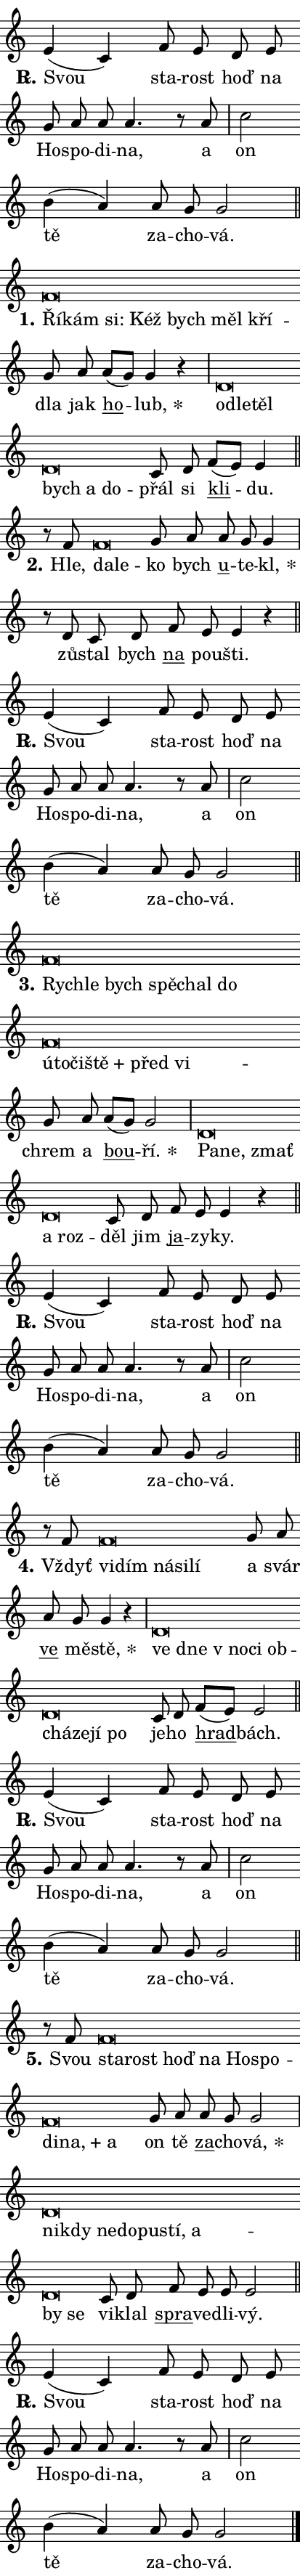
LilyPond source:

\version "2.22.1"
\header { tagline = "" }
\paper {
  indent = 0\cm
  top-margin = 0\cm
  right-margin = 0\cm
  bottom-margin = 0\cm
  left-margin = 0\cm
  paper-width = 7\cm
  page-breaking = #ly:one-page-breaking
  system-system-spacing.basic-distance = #11
  score-system-spacing.basic-distance = #11
  ragged-last = ##f
}


%% Author: Thomas Morley
%% https://lists.gnu.org/archive/html/lilypond-user/2020-05/msg00002.html
#(define (line-position grob)
"Returns position of @var[grob} in current system:
   @code{'start}, if at first time-step
   @code{'end}, if at last time-step
   @code{'middle} otherwise
"
  (let* ((col (ly:item-get-column grob))
         (ln (ly:grob-object col 'left-neighbor))
         (rn (ly:grob-object col 'right-neighbor))
         (col-to-check-left (if (ly:grob? ln) ln col))
         (col-to-check-right (if (ly:grob? rn) rn col))
         (break-dir-left
           (and
             (ly:grob-property col-to-check-left 'non-musical #f)
             (ly:item-break-dir col-to-check-left)))
         (break-dir-right
           (and
             (ly:grob-property col-to-check-right 'non-musical #f)
             (ly:item-break-dir col-to-check-right))))
        (cond ((eqv? 1 break-dir-left) 'start)
              ((eqv? -1 break-dir-right) 'end)
              (else 'middle))))

#(define (tranparent-at-line-position vctor)
  (lambda (grob)
  "Relying on @code{line-position} select the relevant enry from @var{vctor}.
Used to determine transparency,"
    (case (line-position grob)
      ((end) (not (vector-ref vctor 0)))
      ((middle) (not (vector-ref vctor 1)))
      ((start) (not (vector-ref vctor 2))))))

noteHeadBreakVisibility =
#(define-music-function (break-visibility)(vector?)
"Makes @code{NoteHead}s transparent relying on @var{break-visibility}"
#{
  \override NoteHead.transparent =
    #(tranparent-at-line-position break-visibility)
#})

#(define delete-ledgers-for-transparent-note-heads
  (lambda (grob)
    "Reads whether a @code{NoteHead} is transparent.
If so this @code{NoteHead} is removed from @code{'note-heads} from
@var{grob}, which is supposed to be @code{LedgerLineSpanner}.
As a result ledgers are not printed for this @code{NoteHead}"
    (let* ((nhds-array (ly:grob-object grob 'note-heads))
           (nhds-list
             (if (ly:grob-array? nhds-array)
                 (ly:grob-array->list nhds-array)
                 '()))
           ;; Relies on the transparent-property being done before
           ;; Staff.LedgerLineSpanner.after-line-breaking is executed.
           ;; This is fragile ...
           (to-keep
             (remove
               (lambda (nhd)
                 (ly:grob-property nhd 'transparent #f))
               nhds-list)))
      ;; TODO find a better method to iterate over grob-arrays, similiar
      ;; to filter/remove etc for lists
      ;; For now rebuilt from scratch
      (set! (ly:grob-object grob 'note-heads)  '())
      (for-each
        (lambda (nhd)
          (ly:pointer-group-interface::add-grob grob 'note-heads nhd))
        to-keep))))

hideNotes = {
  \noteHeadBreakVisibility #begin-of-line-visible
}
unHideNotes = {
  \noteHeadBreakVisibility #all-visible
}

% work-around for resetting accidentals
% https://lilypond.org/doc/v2.23/Documentation/notation/displaying-rhythms#unmetered-music
cadenzaMeasure = {
  \cadenzaOff
  \partial 1024 s1024
  \cadenzaOn
}

#(define-markup-command (accent layout props text) (markup?)
  "Underline accented syllable"
  (interpret-markup layout props
    #{\markup \override #'(offset . 4.3) \underline { #text }#}))

responsum = \markup \concat {
  "R" \hspace #-1.05 \path #0.1 #'((moveto 0 0.07) (lineto 0.9 0.8)) \hspace #0.05 "."
}

\layout {
    \context {
        \Staff
        \remove "Time_signature_engraver"
        \override LedgerLineSpanner.after-line-breaking = #delete-ledgers-for-transparent-note-heads
    }
    \context {
        \Voice {
            \override NoteHead.output-attributes = #'((class . "notehead"))
            \override Hairpin.height = #0.55
        }
    }
    \context {
        \Lyrics {
            \override StanzaNumber.output-attributes = #'((class . "stanzanumber"))
            \override LyricSpace.minimum-distance = #0.9
            \override LyricText.font-name = #"TeX Gyre Schola"
            \override LyricText.font-size = 1
            \override StanzaNumber.font-name = #"TeX Gyre Schola Bold"
            \override StanzaNumber.font-size = 1
        }
    }
}

% magnetic-lyrics.ily
%
%   written by
%     Jean Abou Samra <jean@abou-samra.fr>
%     Werner Lemberg <wl@gnu.org>
%
%   adapted by
%     Jiri Hon <jiri.hon@gmail.com>
%
% Version 2022-Apr-15

% https://www.mail-archive.com/lilypond-user@gnu.org/msg149350.html

#(define (Left_hyphen_pointer_engraver context)
   "Collect syllable-hyphen-syllable occurrences in lyrics and store
them in properties.  This engraver only looks to the left.  For
example, if the lyrics input is @code{foo -- bar}, it does the
following.

@itemize @bullet
@item
Set the @code{text} property of the @code{LyricHyphen} grob between
@q{foo} and @q{bar} to @code{foo}.

@item
Set the @code{left-hyphen} property of the @code{LyricText} grob with
text @q{foo} to the @code{LyricHyphen} grob between @q{foo} and
@q{bar}.
@end itemize

Use this auxiliary engraver in combination with the
@code{lyric-@/text::@/apply-@/magnetic-@/offset!} hook."
   (let ((hyphen #f)
         (text #f))
     (make-engraver
      (acknowledgers
       ((lyric-syllable-interface engraver grob source-engraver)
        (set! text grob)))
      (end-acknowledgers
       ((lyric-hyphen-interface engraver grob source-engraver)
        ;(when (not (grob::has-interface grob 'lyric-space-interface))
          (set! hyphen grob)));)
      ((stop-translation-timestep engraver)
       (when (and text hyphen)
         (ly:grob-set-object! text 'left-hyphen hyphen))
       (set! text #f)
       (set! hyphen #f)))))

#(define (lyric-text::apply-magnetic-offset! grob)
   "If the space between two syllables is less than the value in
property @code{LyricText@/.details@/.squash-threshold}, move the right
syllable to the left so that it gets concatenated with the left
syllable.

Use this function as a hook for
@code{LyricText@/.after-@/line-@/breaking} if the
@code{Left_@/hyphen_@/pointer_@/engraver} is active."
   (let ((hyphen (ly:grob-object grob 'left-hyphen #f)))
     (when hyphen
       (let ((left-text (ly:spanner-bound hyphen LEFT)))
         (when (grob::has-interface left-text 'lyric-syllable-interface)
           (let* ((common (ly:grob-common-refpoint grob left-text X))
                  (this-x-ext (ly:grob-extent grob common X))
                  (left-x-ext
                   (begin
                     ;; Trigger magnetism for left-text.
                     (ly:grob-property left-text 'after-line-breaking)
                     (ly:grob-extent left-text common X)))
                  ;; `delta` is the gap width between two syllables.
                  (delta (- (interval-start this-x-ext)
                            (interval-end left-x-ext)))
                  (details (ly:grob-property grob 'details))
                  (threshold (assoc-get 'squash-threshold details 0.2)))
             (when (< delta threshold)
               (let* (;; We have to manipulate the input text so that
                      ;; ligatures crossing syllable boundaries are not
                      ;; disabled.  For languages based on the Latin
                      ;; script this is essentially a beautification.
                      ;; However, for non-Western scripts it can be a
                      ;; necessity.
                      (lt (ly:grob-property left-text 'text))
                      (rt (ly:grob-property grob 'text))
                      (is-space (grob::has-interface hyphen 'lyric-space-interface))
                      (space (if is-space " " ""))
                      (space-markup (grob-interpret-markup grob " "))
                      (space-size (interval-length (ly:stencil-extent space-markup X)))
                      (extra-delta (if is-space space-size 0))
                      ;; Append new syllable.
                      (ltrt-space (if (and (string? lt) (string? rt))
                                (string-append lt space rt)
                                (make-concat-markup (list lt space rt))))
                      ;; Right-align `ltrt` to the right side.
                      (ltrt-space-markup (grob-interpret-markup
                               grob
                               (make-translate-markup
                                (cons (interval-length this-x-ext) 0)
                                (make-right-align-markup ltrt-space)))))
                 (begin
                   ;; Don't print `left-text`.
                   (ly:grob-set-property! left-text 'stencil #f)
                   ;; Set text and stencil (which holds all collected
                   ;; syllables so far) and shift it to the left.
                   (ly:grob-set-property! grob 'text ltrt-space)
                   (ly:grob-set-property! grob 'stencil ltrt-space-markup)
                   (ly:grob-translate-axis! grob (- (- delta extra-delta)) X))))))))))


#(define (lyric-hyphen::displace-bounds-first grob)
   ;; Make very sure this callback isn't triggered too early.
   (let ((left (ly:spanner-bound grob LEFT))
         (right (ly:spanner-bound grob RIGHT)))
     (ly:grob-property left 'after-line-breaking)
     (ly:grob-property right 'after-line-breaking)
     (ly:lyric-hyphen::print grob)))

squashThreshold = #0.4

\layout {
  \context {
    \Lyrics
    \consists #Left_hyphen_pointer_engraver
    \override LyricText.after-line-breaking =
      #lyric-text::apply-magnetic-offset!
    \override LyricHyphen.stencil = #lyric-hyphen::displace-bounds-first
    \override LyricText.details.squash-threshold = \squashThreshold
    \override LyricHyphen.minimum-distance = 0
    \override LyricHyphen.minimum-length = \squashThreshold
  }
}

squash = \override LyricText.details.squash-threshold = 9999
unSquash = \override LyricText.details.squash-threshold = \squashThreshold

left = \override LyricText.self-alignment-X = #LEFT
unLeft = \revert LyricText.self-alignment-X

starOffset = #(lambda (grob) 
                (let ((x_offset (ly:self-alignment-interface::aligned-on-x-parent grob)))
                  (if (= x_offset 0) 0 (+ x_offset 1.2))))

star = #(define-music-function (syllable)(string?)
"Append star separator at the end of a syllable"
#{
  \once \override LyricText.X-offset = #starOffset
  \lyricmode { \markup {
    #syllable
    \override #'((font-name . "TeX Gyre Schola Bold")) \hspace #0.2 \lower #0.65 \larger "*"
  } }
#})

starAccent = #(define-music-function (syllable)(string?)
"Append star separator at the end of a syllable and make accent"
#{
  \once \override LyricText.X-offset = #starOffset
  \lyricmode { \markup {
    \accent #syllable
    \override #'((font-name . "TeX Gyre Schola Bold")) \hspace #0.2 \lower #0.65 \larger "*"
  } }
#})

breath = #(define-music-function (syllable)(string?)
"Append breathing indicator at the end of a syllable"
#{
  \lyricmode { \markup { #syllable "+" } }
#})

optionalBreath = #(define-music-function (syllable)(string?)
"Append optional breathing indicator at the end of a syllable"
#{
  \lyricmode { \markup { #syllable "(+)" } }
#})


\score {
    <<
        \new Voice = "melody" { \cadenzaOn \key c \major \relative { e'4( c) f8 e \bar "" d e \bar "" g a a a4. r8 a \cadenzaMeasure \bar "|" c2 \bar "" b4( a) a8 g g2 \cadenzaMeasure \bar "||" \break }
\relative { f'\breve*1/16 \hideNotes \breve*1/16 \bar "" \breve*1/16 \bar "" \breve*1/16 \bar "" \breve*1/16 \bar "" \breve*1/16 \breve*1/16 \bar "" \unHideNotes g8 a \bar "" a[( g)] g4 r \cadenzaMeasure \bar "|" d\breve*1/16 \hideNotes \breve*1/16 \bar "" \breve*1/16 \bar "" \breve*1/16 \bar "" \breve*1/16 \breve*1/16 \bar "" \unHideNotes c8 d \bar "" f[( e)] e4 \cadenzaMeasure \bar "||" \break }
\relative { r8 f'8 f\breve*1/16 \hideNotes \breve*1/16 \bar "" \unHideNotes g8 a \bar "" a g g4 \cadenzaMeasure \bar "|" r8 d c8 d \bar "" f e e4 r \cadenzaMeasure \bar "||" \break }
\relative { e'4( c) f8 e \bar "" d e \bar "" g a a a4. r8 a \cadenzaMeasure \bar "|" c2 \bar "" b4( a) a8 g g2 \cadenzaMeasure \bar "||" \break }
\relative { f'\breve*1/16 \hideNotes \breve*1/16 \bar "" \breve*1/16 \bar "" \breve*1/16 \bar "" \breve*1/16 \bar "" \breve*1/16 \bar "" \breve*1/16 \bar "" \breve*1/16 \bar "" \breve*1/16 \bar "" \breve*1/16 \bar "" \breve*1/16 \breve*1/16 \bar "" \unHideNotes g8 a \bar "" a[( g)] g2 \cadenzaMeasure \bar "|" d\breve*1/16 \hideNotes \breve*1/16 \bar "" \breve*1/16 \bar "" \breve*1/16 \breve*1/16 \bar "" \unHideNotes c8 d \bar "" f e e4 r \cadenzaMeasure \bar "||" \break }
\relative { e'4( c) f8 e \bar "" d e \bar "" g a a a4. r8 a \cadenzaMeasure \bar "|" c2 \bar "" b4( a) a8 g g2 \cadenzaMeasure \bar "||" \break }
\relative { r8 f'8 f\breve*1/16 \hideNotes \breve*1/16 \bar "" \breve*1/16 \bar "" \breve*1/16 \breve*1/16 \bar "" \unHideNotes g8 a \bar "" a g g4 r \cadenzaMeasure \bar "|" d\breve*1/16 \hideNotes \breve*1/16 \bar "" \breve*1/16 \bar "" \breve*1/16 \bar "" \breve*1/16 \bar "" \breve*1/16 \bar "" \breve*1/16 \bar "" \breve*1/16 \breve*1/16 \bar "" \unHideNotes c8 d \bar "" f[( e)] e2 \cadenzaMeasure \bar "||" \break }
\relative { e'4( c) f8 e \bar "" d e \bar "" g a a a4. r8 a \cadenzaMeasure \bar "|" c2 \bar "" b4( a) a8 g g2 \cadenzaMeasure \bar "||" \break }
\relative { r8 f'8 f\breve*1/16 \hideNotes \breve*1/16 \bar "" \breve*1/16 \bar "" \breve*1/16 \bar "" \breve*1/16 \bar "" \breve*1/16 \bar "" \breve*1/16 \bar "" \breve*1/16 \breve*1/16 \bar "" \unHideNotes g8 a \bar "" a g g2 \cadenzaMeasure \bar "|" d\breve*1/16 \hideNotes \breve*1/16 \bar "" \breve*1/16 \bar "" \breve*1/16 \bar "" \breve*1/16 \bar "" \breve*1/16 \bar "" \breve*1/16 \bar "" \breve*1/16 \breve*1/16 \bar "" \unHideNotes c8 d \bar "" f e e e2 \cadenzaMeasure \bar "||" \break }
\relative { e'4( c) f8 e \bar "" d e \bar "" g a a a4. r8 a \cadenzaMeasure \bar "|" c2 \bar "" b4( a) a8 g g2 \cadenzaMeasure \bar "||" \break } \bar "|." }
        \new Lyrics \lyricsto "melody" { \lyricmode { \set stanza = \responsum
Svou sta -- rost hoď na Ho -- spo -- di -- na, a on tě za -- cho -- vá.
\set stanza = "1."
\left Ří -- \squash kám si: Kéž bych měl kří -- \unLeft \unSquash dla jak \markup \accent ho -- \star lub, \left od -- \squash le -- těl bych a do -- \unLeft \unSquash přál si \markup \accent kli -- du.
\set stanza = "2."
Hle, \left da -- \squash le -- \unLeft \unSquash ko bych \markup \accent u -- te -- \star kl, zů -- stal bych \markup \accent na pou -- šti.
\set stanza = \responsum
Svou sta -- rost hoď na Ho -- spo -- di -- na, a on tě za -- cho -- vá.
\set stanza = "3."
\left Rych -- \squash le bych spě -- chal do ú -- to -- či -- \breath "ště" před vi -- \unLeft \unSquash chrem a \markup \accent bou -- \star ří. \left Pa -- \squash ne, zmať a roz -- \unLeft \unSquash děl jim \markup \accent ja -- zy -- ky.
\set stanza = \responsum
Svou sta -- rost hoď na Ho -- spo -- di -- na, a on tě za -- cho -- vá.
\set stanza = "4."
Vždyť \left vi -- \squash dím ná -- si -- lí \unLeft \unSquash a svár \markup \accent ve mě -- \star stě, \left ve \squash dne "v no" -- ci ob -- chá -- ze -- jí po \unLeft \unSquash je -- ho \markup \accent hrad -- bách.
\set stanza = \responsum
Svou sta -- rost hoď na Ho -- spo -- di -- na, a on tě za -- cho -- vá.
\set stanza = "5."
Svou \left sta -- \squash rost hoď na Ho -- spo -- di -- \breath "na," a \unLeft \unSquash on tě \markup \accent za -- cho -- \star vá, \left ni -- \squash kdy ne -- do -- pu -- stí, a -- by se \unLeft \unSquash vi -- klal \markup \accent spra -- ve -- dli -- vý.
\set stanza = \responsum
Svou sta -- rost hoď na Ho -- spo -- di -- na, a on tě za -- cho -- vá. } }
    >>
    \layout {}
}
